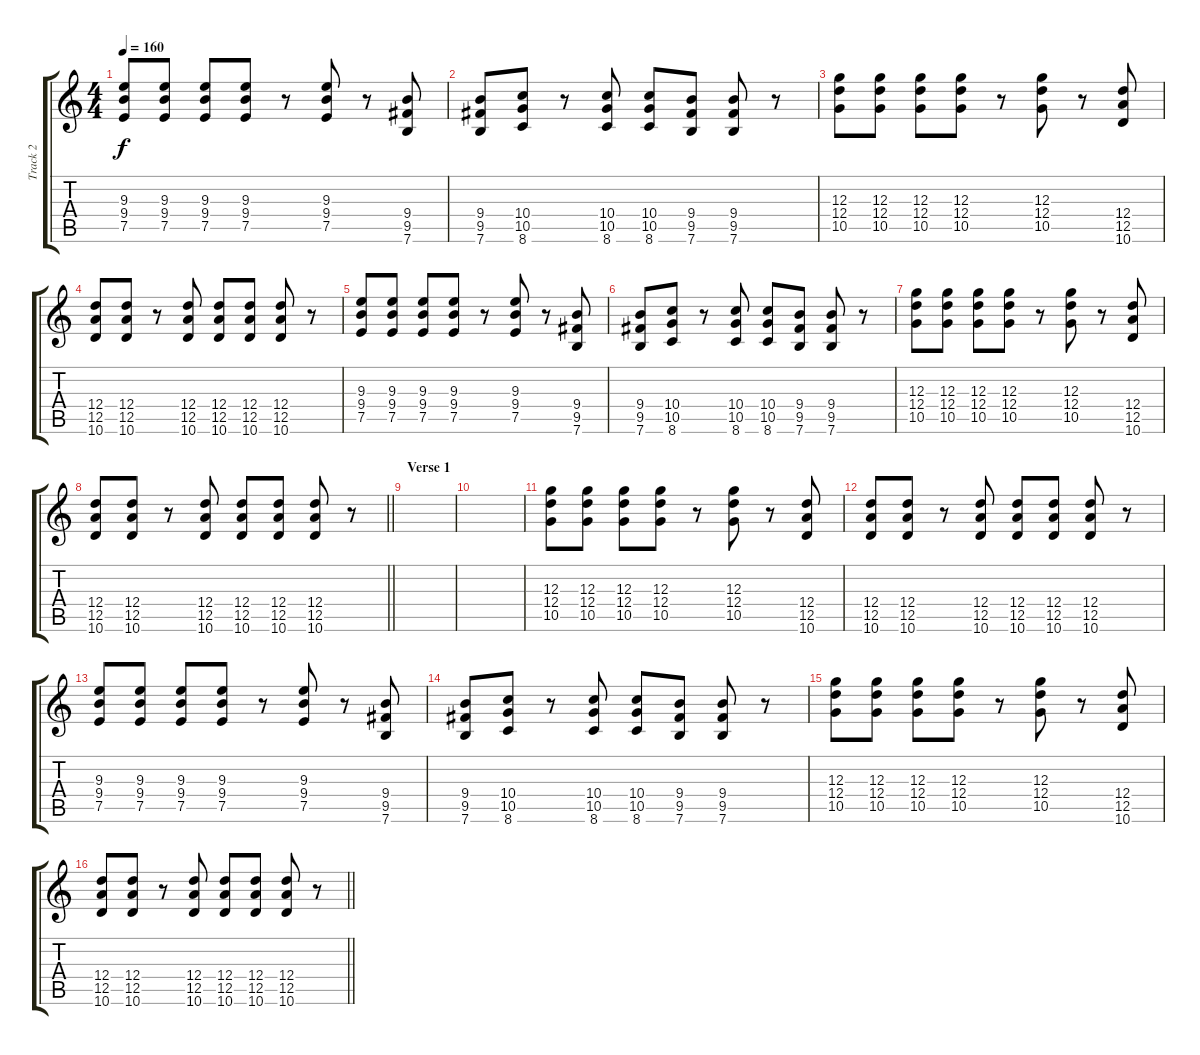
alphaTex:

\track ("Track 2" "Track 2") {instrument overdrivenguitar}
\staff {score tabs}
\tuning (E4 B3 G3 D3 A2 E2) {hide}
\ts (4 4)
\tempo 160
\clef g2
\ks c
(9.3 9.4 7.5).8{dy f} (9.3 9.4 7.5).8 (9.3 9.4 7.5).8 (9.3 9.4 7.5).8 r.8 (9.3 9.4 7.5).8 r.8 (9.4 9.5 7.6).8 |
(9.4 9.5 7.6).8 (10.4 10.5 8.6).8 r.8 (10.4 10.5 8.6).8 (10.4 10.5 8.6).8 (9.4 9.5 7.6).8 (9.4 9.5 7.6).8 r.8 |
(12.3 12.4 10.5).8 (12.3 12.4 10.5).8 (12.3 12.4 10.5).8 (12.3 12.4 10.5).8 r.8 (12.3 12.4 10.5).8 r.8 (12.4 12.5 10.6).8 |
(12.4 12.5 10.6).8 (12.4 12.5 10.6).8 r.8 (12.4 12.5 10.6).8 (12.4 12.5 10.6).8 (12.4 12.5 10.6).8 (12.4 12.5 10.6).8 r.8 |
(9.3 9.4 7.5).8 (9.3 9.4 7.5).8 (9.3 9.4 7.5).8 (9.3 9.4 7.5).8 r.8 (9.3 9.4 7.5).8 r.8 (9.4 9.5 7.6).8 |
(9.4 9.5 7.6).8 (10.4 10.5 8.6).8 r.8 (10.4 10.5 8.6).8 (10.4 10.5 8.6).8 (9.4 9.5 7.6).8 (9.4 9.5 7.6).8 r.8 |
(12.3 12.4 10.5).8 (12.3 12.4 10.5).8 (12.3 12.4 10.5).8 (12.3 12.4 10.5).8 r.8 (12.3 12.4 10.5).8 r.8 (12.4 12.5 10.6).8 |
\barLineRight lightlight
(12.4 12.5 10.6).8 (12.4 12.5 10.6).8 r.8 (12.4 12.5 10.6).8 (12.4 12.5 10.6).8 (12.4 12.5 10.6).8 (12.4 12.5 10.6).8 r.8 |
\section ("" "Verse 1")
|
|
(12.3 12.4 10.5).8 (12.3 12.4 10.5).8 (12.3 12.4 10.5).8 (12.3 12.4 10.5).8 r.8 (12.3 12.4 10.5).8 r.8 (12.4 12.5 10.6).8 |
(12.4 12.5 10.6).8 (12.4 12.5 10.6).8 r.8 (12.4 12.5 10.6).8 (12.4 12.5 10.6).8 (12.4 12.5 10.6).8 (12.4 12.5 10.6).8 r.8 |
(9.3 9.4 7.5).8 (9.3 9.4 7.5).8 (9.3 9.4 7.5).8 (9.3 9.4 7.5).8 r.8 (9.3 9.4 7.5).8 r.8 (9.4 9.5 7.6).8 |
(9.4 9.5 7.6).8 (10.4 10.5 8.6).8 r.8 (10.4 10.5 8.6).8 (10.4 10.5 8.6).8 (9.4 9.5 7.6).8 (9.4 9.5 7.6).8 r.8 |
(12.3 12.4 10.5).8 (12.3 12.4 10.5).8 (12.3 12.4 10.5).8 (12.3 12.4 10.5).8 r.8 (12.3 12.4 10.5).8 r.8 (12.4 12.5 10.6).8 |
\barLineRight lightlight
(12.4 12.5 10.6).8 (12.4 12.5 10.6).8 r.8 (12.4 12.5 10.6).8 (12.4 12.5 10.6).8 (12.4 12.5 10.6).8 (12.4 12.5 10.6).8 r.8
